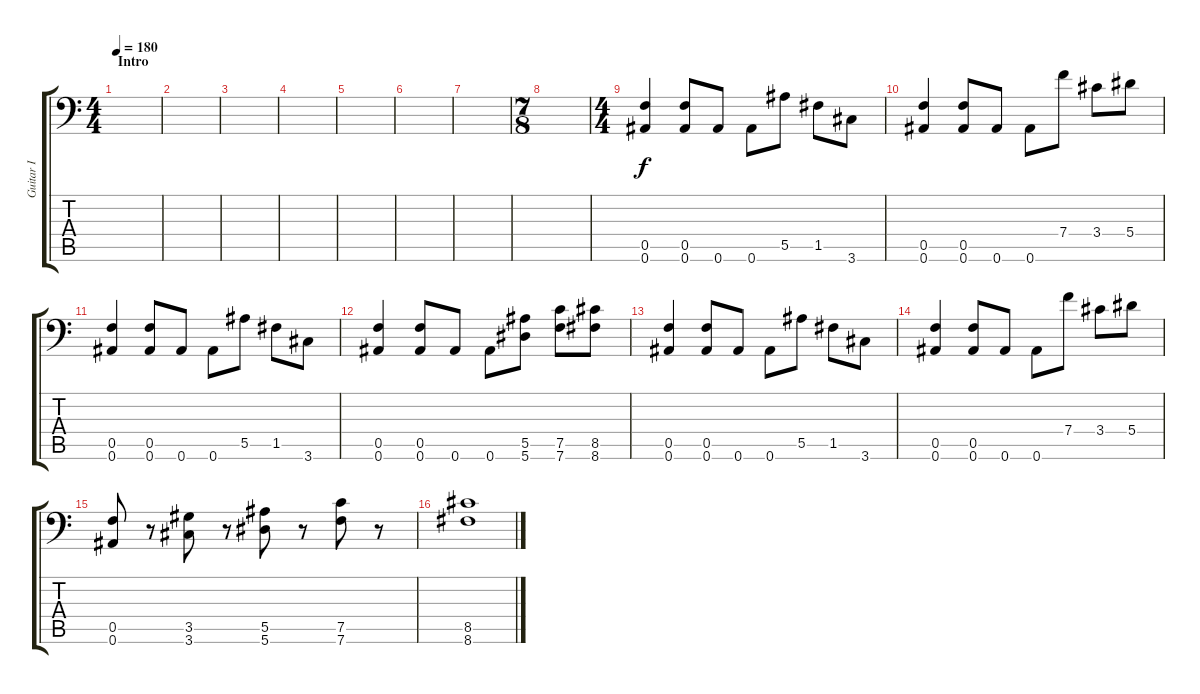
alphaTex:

\track ("Guitar I" "Guitar I") {instrument distortionguitar}
\staff {score tabs}
\tuning (C4 G3 Eb3 Bb2 F2 Bb1) {hide}
\ts (4 4)
\section ("" "Intro")
\tempo 180
\clef f4
\ks c
|
|
|
|
|
|
|
\ts (7 8)
|
\ts (4 4)
(0.5 0.6).4 (0.5 0.6).8 0.6.8 0.6.8 5.5.8 1.5.8 3.6.8 |
(0.5 0.6).4 (0.5 0.6).8 0.6.8 0.6.8 7.4.8 3.4.8 5.4.8 |
(0.5 0.6).4 (0.5 0.6).8 0.6.8 0.6.8 5.5.8 1.5.8 3.6.8 |
(0.5 0.6).4 (0.5 0.6).8 0.6.8 0.6.8 (5.5 5.6).8 (7.5 7.6).8 (8.5 8.6).8 |
(0.5 0.6).4 (0.5 0.6).8 0.6.8 0.6.8 5.5.8 1.5.8 3.6.8 |
(0.5 0.6).4 (0.5 0.6).8 0.6.8 0.6.8 7.4.8 3.4.8 5.4.8 |
(0.5 0.6).8 r.8 (3.5 3.6).8 r.8 (5.5 5.6).8 r.8 (7.5 7.6).8 r.8 |
(8.5 8.6).1
